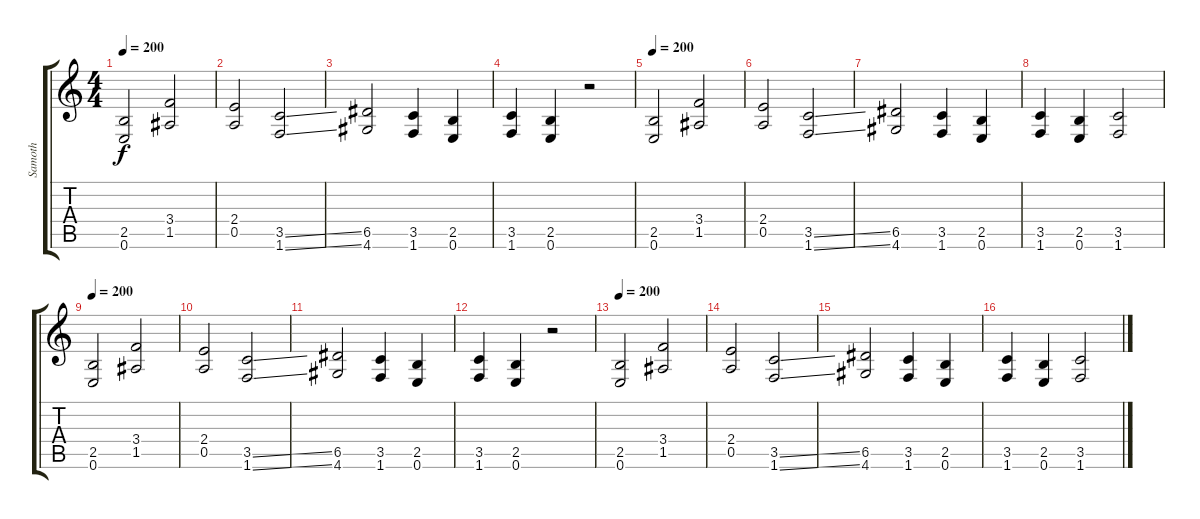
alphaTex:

\track ("Samoth" "Samoth") {instrument distortionguitar}
\staff {score tabs}
\tuning (E4 B3 G3 D3 A2 E2) {hide}
\ts (4 4)
\tempo 200
\clef g2
\ks c
(2.5 0.6).2{dy f} (3.4 1.5).2 |
(2.4 0.5).2 (3.5{ss} 1.6{ss}).2 |
(6.5 4.6).2 (3.5 1.6).4 (2.5 0.6).4 |
(3.5 1.6).4 (2.5 0.6).4 r.2 |
\tempo 200
(2.5 0.6).2 (3.4 1.5).2 |
(2.4 0.5).2 (3.5{ss} 1.6{ss}).2 |
(6.5 4.6).2 (3.5 1.6).4 (2.5 0.6).4 |
(3.5 1.6).4 (2.5 0.6).4 (3.5 1.6).2 |
\tempo 200
(2.5 0.6).2 (3.4 1.5).2 |
(2.4 0.5).2 (3.5{ss} 1.6{ss}).2 |
(6.5 4.6).2 (3.5 1.6).4 (2.5 0.6).4 |
(3.5 1.6).4 (2.5 0.6).4 r.2 |
\tempo 200
(2.5 0.6).2 (3.4 1.5).2 |
(2.4 0.5).2 (3.5{ss} 1.6{ss}).2 |
(6.5 4.6).2 (3.5 1.6).4 (2.5 0.6).4 |
(3.5 1.6).4 (2.5 0.6).4 (3.5 1.6).2
